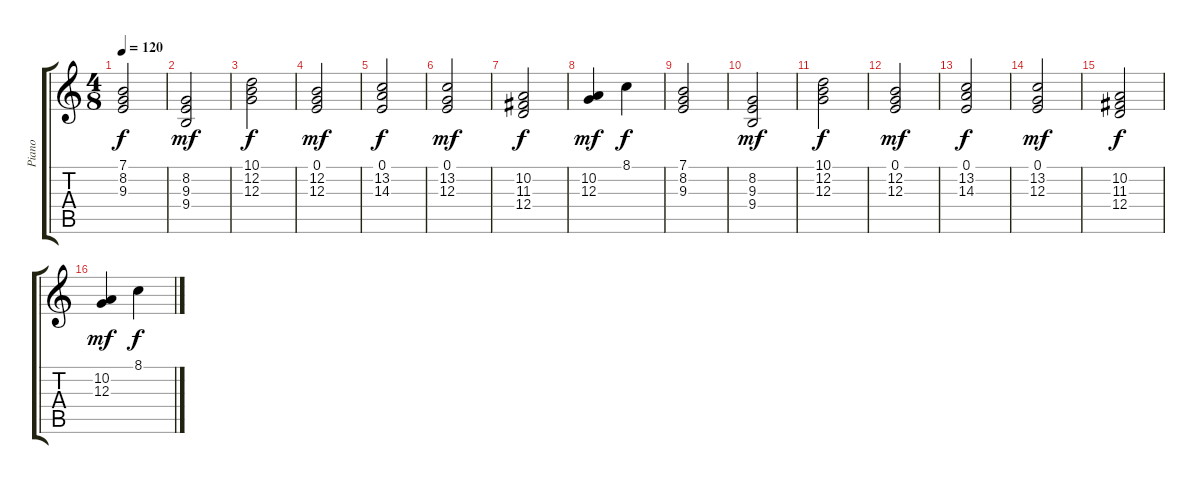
\track ("Piano" "Piano") {instrument acousticgrandpiano}
\staff {score tabs}
\tuning (E4 B3 G3 D3 A2 E2) {hide}
\ts (4 8)
\tempo 120
\clef g2
\ks c
(7.1 8.2 9.3).2{dy f} |
(8.2 9.3 9.4).2{dy mf} |
(10.1 12.2 12.3).2{dy f} |
(0.1 12.2 12.3).2{dy mf} |
(0.1 13.2 14.3).2{dy f} |
(0.1 13.2 12.3).2{dy mf} |
(10.2 11.3 12.4).2{dy f} |
(10.2 12.3).4{dy mf} 8.1.4{dy f} |
(7.1 8.2 9.3).2 |
(8.2 9.3 9.4).2{dy mf} |
(10.1 12.2 12.3).2{dy f} |
(0.1 12.2 12.3).2{dy mf} |
(0.1 13.2 14.3).2{dy f} |
(0.1 13.2 12.3).2{dy mf} |
(10.2 11.3 12.4).2{dy f} |
(10.2 12.3).4{dy mf} 8.1.4{dy f}
